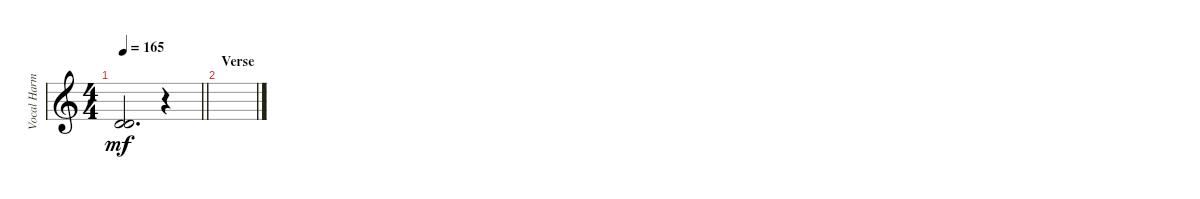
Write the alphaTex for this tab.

\track ("Vocal Harmony" "Vocal Harm") {instrument lead6voice}
\staff {score}
\tuning (Db4 Ab3 E3 B2 Gb2 B1) {hide}
\ts (4 4)
\tempo 165
\clef g2
\barLineRight lightlight
\ks c
(6.2 10.3).2{d dy mf} r.4 |
\section ("" "Verse")
